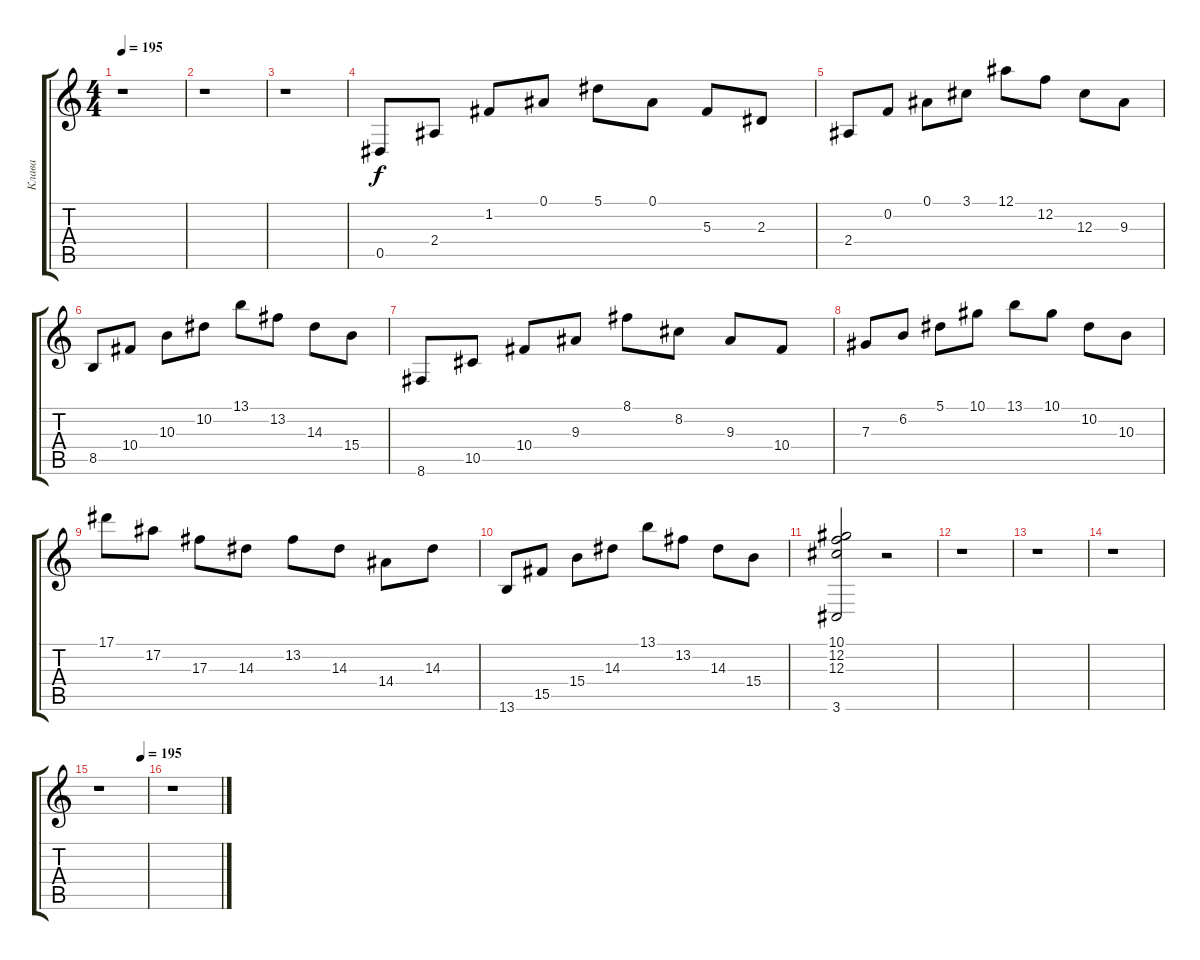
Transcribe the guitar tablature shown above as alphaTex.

\track ("Клава" "Клава") {instrument electricgrandpiano}
\staff {score tabs}
\tuning (Bb4 F4 Db4 Ab3 Eb3 Bb2) {hide}
\ts (4 4)
\tempo 195
\clef g2
\ks c
r.1{dy f} |
r.1 |
r.1 |
0.5.8 2.4.8 1.2.8 0.1.8 5.1.8 0.1.8 5.3.8 2.3.8 |
2.4.8 0.2.8 0.1.8 3.1.8 12.1.8 12.2.8 12.3.8 9.3.8 |
8.5.8 10.4.8 10.3.8 10.2.8 13.1.8 13.2.8 14.3.8 15.4.8 |
8.6.8 10.5.8 10.4.8 9.3.8 8.1.8 8.2.8 9.3.8 10.4.8 |
7.3.8 6.2.8 5.1.8 10.1.8 13.1.8 10.1.8 10.2.8 10.3.8 |
17.1.8 17.2.8 17.3.8 14.3.8 13.2.8 14.3.8 14.4.8 14.3.8 |
13.6.8 15.5.8 15.4.8 14.3.8 13.1.8 13.2.8 14.3.8 15.4.8 |
(10.1 12.2 12.3 3.6).2 r.2 |
r.1 |
r.1 |
r.1 |
\tempo (195 0.875)
r.1 |
r.1
